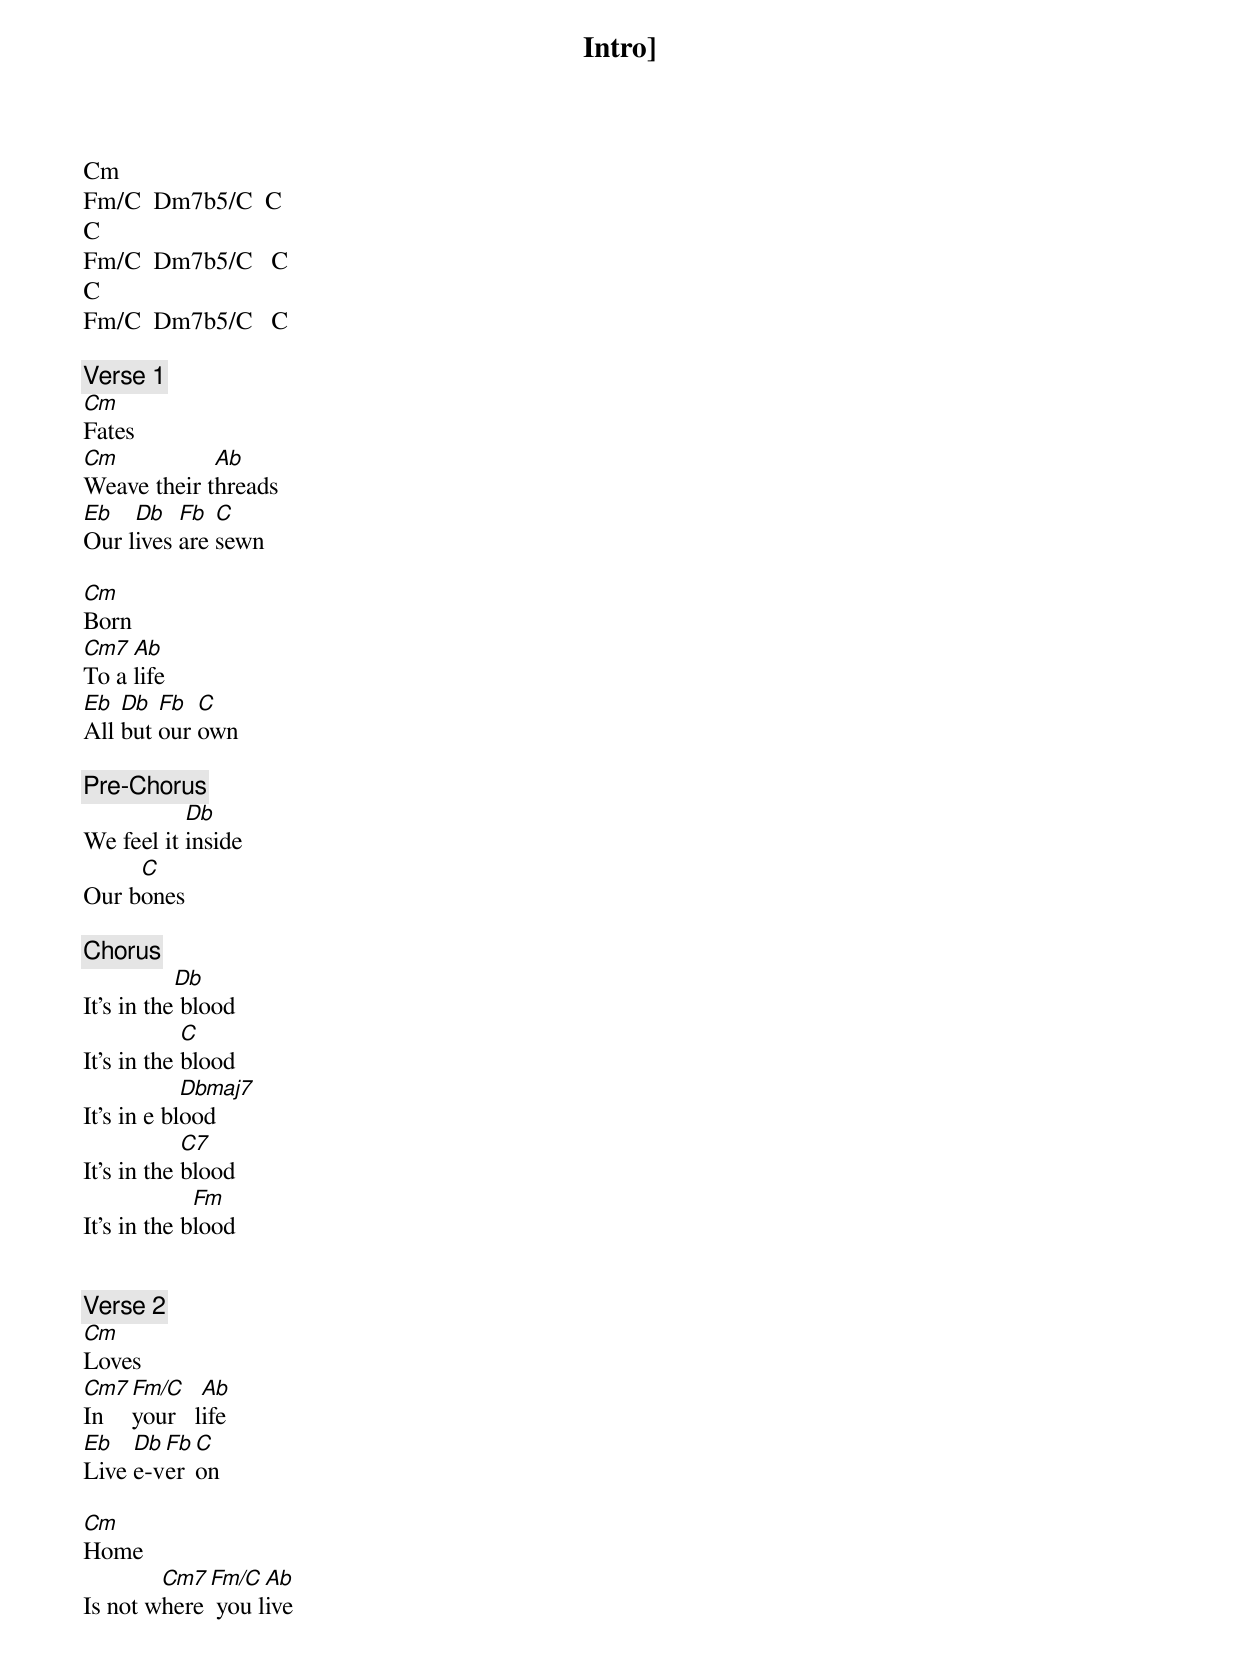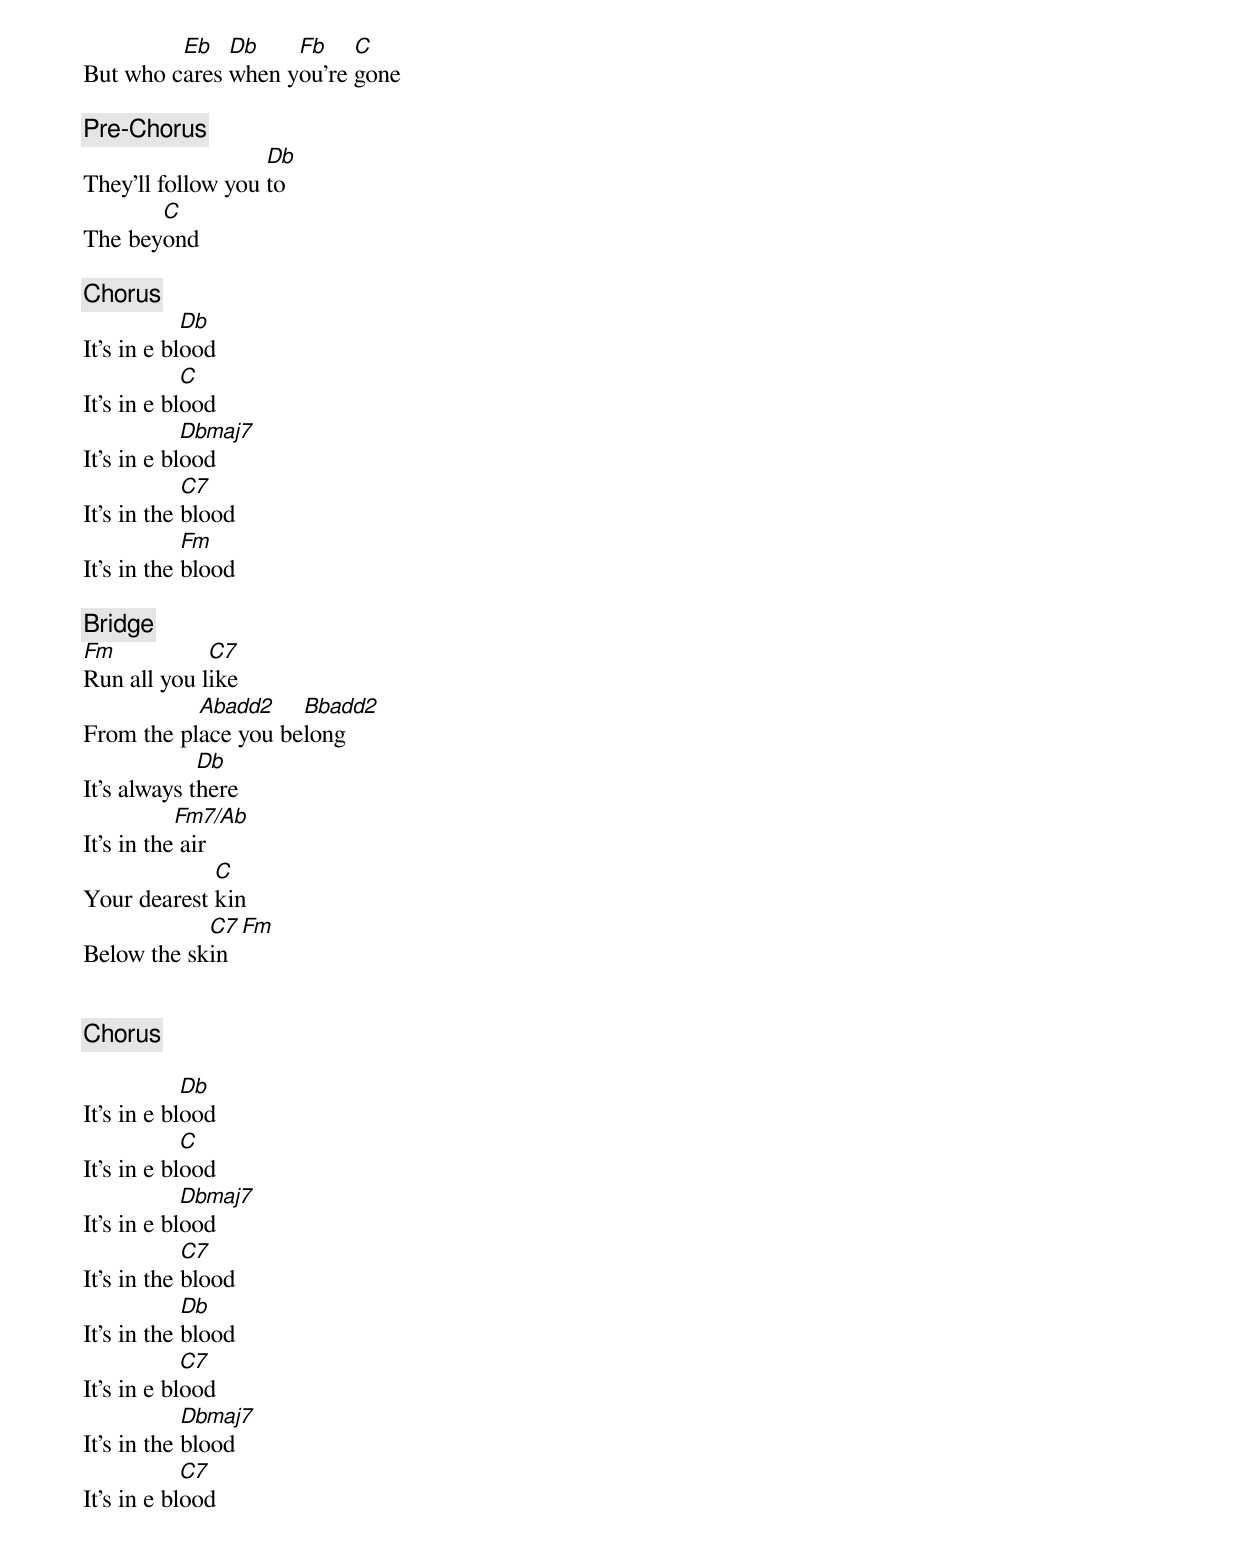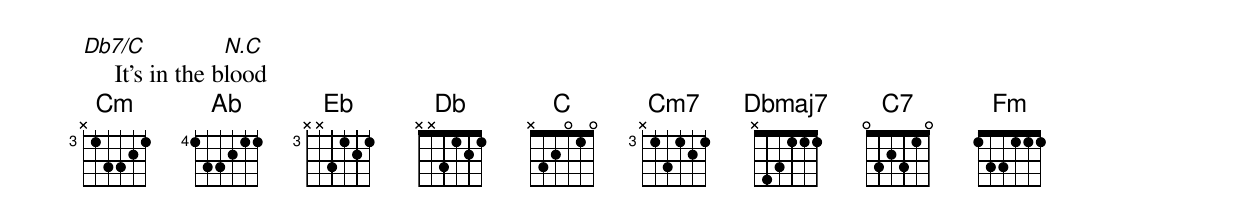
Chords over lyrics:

Intro]
Cm
Fm/C  Dm7b5/C  C
C
Fm/C  Dm7b5/C   C
C
Fm/C  Dm7b5/C   C

[Verse 1]
Cm
Fates
Cm           Ab
Weave their threads
Eb   Db   Fb  C
Our lives are sewn

Cm
Born
Cm7  Ab
To a life
Eb  Db  Fb  C
All but our own

[Pre-Chorus]
           Db
We feel it inside
     C
Our bones

[Chorus]
           Db
It's in the blood
            C
It's in the blood
            Dbmaj7
It's in e blood
            C7
It's in the blood
             Fm
It's in the blood


[Verse 2]
Cm
Loves
Cm7 Fm/C    Ab
In  your   life
Eb   Db Fb C
Live e-ver on

Cm
Home
        Cm7 Fm/C  Ab
Is not where you live
         Eb   Db    Fb    C
But who cares when you're gone

[Pre-Chorus]
                   Db
They'll follow you to
       C
The beyond

[Chorus]
            Db
It's in e blood
            C
It's in e blood
            Dbmaj7
It's in e blood
            C7
It's in the blood
            Fm
It's in the blood

[Bridge]
Fm           C7
Run all you like
           Abadd2    Bbadd2
From the place you belong
             Db
It's always there
           Fm7/Ab
It's in the air
             C
Your dearest kin
            C7  Fm
Below the skin


[Chorus]

            Db
It's in e blood
            C
It's in e blood
            Dbmaj7
It's in e blood
            C7
It's in the blood
            Db
It's in the blood
            C7
It's in e blood
            Dbmaj7
It's in the blood
            C7
It's in e blood
Db7/C             N.C
     It's in the blood
